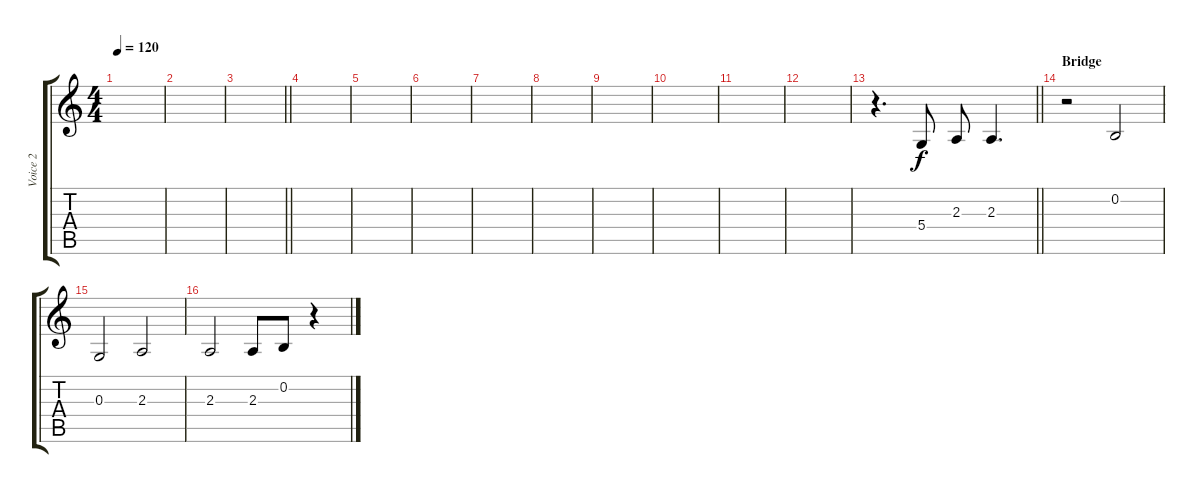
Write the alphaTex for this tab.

\track ("Voice 2" "Voice 2") {instrument fx8scifi}
\staff {score tabs}
\tuning (E4 B3 G3 D3 A2 E2) {hide}
\ts (4 4)
\tempo 120
\clef g2
\ks c
|
|
\barLineRight lightlight
|
|
|
|
|
|
|
|
|
|
\barLineRight lightlight
r.4{d} 5.4.8 2.3.8 2.3.4{d} |
\section ("" "Bridge")
r.2 0.2.2 |
0.3.2 2.3.2 |
2.3.2 2.3.8 0.2.8 r.4
